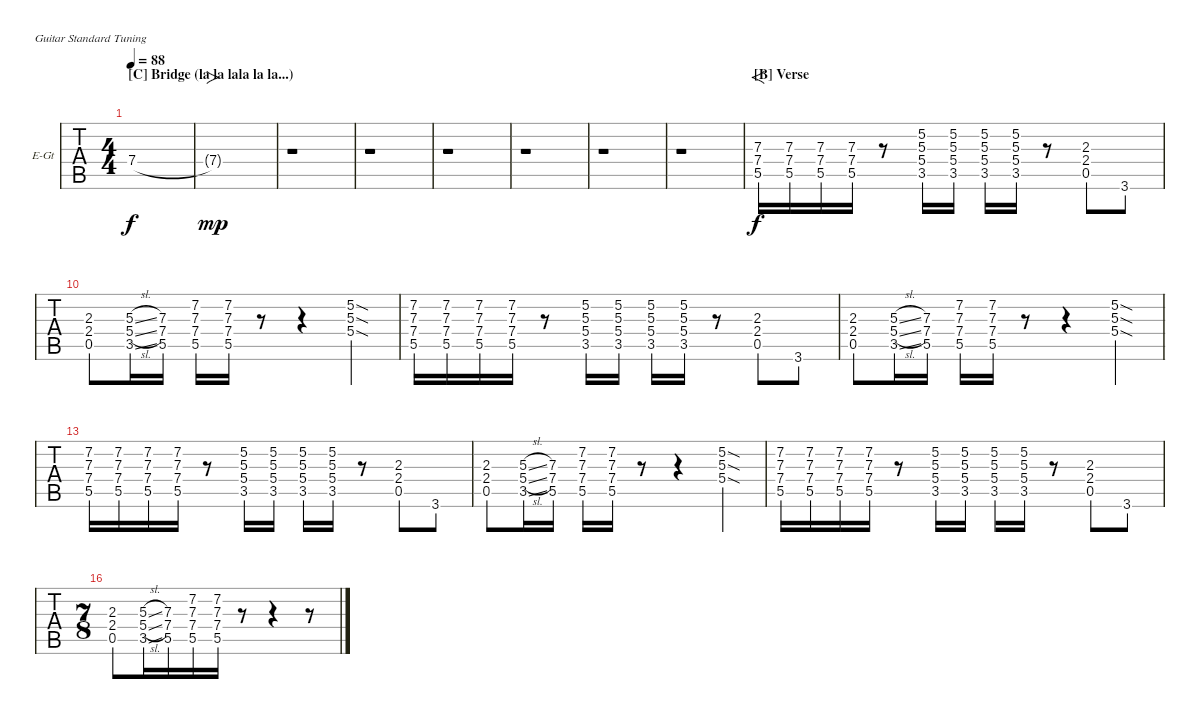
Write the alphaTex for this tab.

\bracketExtendMode nobrackets
\firstSystemTrackNameOrientation horizontal
\otherSystemsTrackNameOrientation horizontal
\defaultBarNumberDisplay FirstOfSystem
\track ("Guitar 1" "E-Gt") {instrument distortionguitar}
\staff {tabs}
\tuning (E4 B3 G3 D3 A2 E2)
\ts (4 4)
\beaming (8 2 2 2 2)
\section ("C" "Bridge (la la lala la la...)")
\scale
0.386139
\tempo 88
\accidentals auto
\clef g2
\ottava regular
\simile none
\ks a
7.4.1{lyrics (0 "") lyrics (1 "") lyrics (2 "") lyrics (3 "") lyrics (4 "") dy f} |
\scale
0.613861 7.4{t}.1{fo dy mp} |
\scale
0.5 r.1 |
\scale
0.5 r.1 |
\scale
0.5 r.1 |
\scale
0.5 r.1 |
\scale
0.5 r.1 |
\scale
0.5 r.1 |
\section ("B" "Verse")
\scale
0.5 (7.3 7.4 5.5).16{f lyrics (0 "") lyrics (1 "") lyrics (2 "") lyrics (3 "") lyrics (4 "") dy f} (7.3 7.4 5.5).16{lyrics (0 "") lyrics (1 "") lyrics (2 "") lyrics (3 "") lyrics (4 "")} (7.3 7.4 5.5).16{lyrics (0 "") lyrics (1 "") lyrics (2 "") lyrics (3 "") lyrics (4 "")} (7.3 7.4 5.5).16{lyrics (0 "") lyrics (1 "") lyrics (2 "") lyrics (3 "") lyrics (4 "")} r.8 (5.2 5.3 5.4 3.5).16{lyrics (0 "") lyrics (1 "") lyrics (2 "") lyrics (3 "") lyrics (4 "")} (5.2 5.3 5.4 3.5).16{lyrics (0 "") lyrics (1 "") lyrics (2 "") lyrics (3 "") lyrics (4 "")} (5.2 5.3 5.4 3.5).16{lyrics (0 "") lyrics (1 "") lyrics (2 "") lyrics (3 "") lyrics (4 "")} (5.2 5.3 5.4 3.5).16{lyrics (0 "") lyrics (1 "") lyrics (2 "") lyrics (3 "") lyrics (4 "")} r.8 (2.3{st} 2.4{st} 0.5{st}).8{lyrics (0 "") lyrics (1 "") lyrics (2 "") lyrics (3 "") lyrics (4 "")} 3.6{st}.8{lyrics (0 "") lyrics (1 "") lyrics (2 "") lyrics (3 "") lyrics (4 "")} |
\scale
0.5 (2.3{st} 2.4{st} 0.5{st}).8{lyrics (0 "") lyrics (1 "") lyrics (2 "") lyrics (3 "") lyrics (4 "")} (5.3{sl} 5.4{sl} 3.5{sl}).16 (7.3 7.4 5.5).16 (7.2 7.3 7.4 5.5).16{lyrics (0 "") lyrics (1 "") lyrics (2 "") lyrics (3 "") lyrics (4 "")} (7.2 7.3 7.4 5.5).16{lyrics (0 "") lyrics (1 "") lyrics (2 "") lyrics (3 "") lyrics (4 "")} r.8 r.4 (5.2{sod} 5.3{sod} 5.4{sod}).4{lyrics (0 "") lyrics (1 "") lyrics (2 "") lyrics (3 "") lyrics (4 "")} |
\scale
0.5 (7.2 7.3 7.4 5.5).16{lyrics (0 "") lyrics (1 "") lyrics (2 "") lyrics (3 "") lyrics (4 "")} (7.2 7.3 7.4 5.5).16{lyrics (0 "") lyrics (1 "") lyrics (2 "") lyrics (3 "") lyrics (4 "")} (7.2 7.3 7.4 5.5).16{lyrics (0 "") lyrics (1 "") lyrics (2 "") lyrics (3 "") lyrics (4 "")} (7.2 7.3 7.4 5.5).16{lyrics (0 "") lyrics (1 "") lyrics (2 "") lyrics (3 "") lyrics (4 "")} r.8 (5.2 5.3 5.4 3.5).16{lyrics (0 "") lyrics (1 "") lyrics (2 "") lyrics (3 "") lyrics (4 "")} (5.2 5.3 5.4 3.5).16{lyrics (0 "") lyrics (1 "") lyrics (2 "") lyrics (3 "") lyrics (4 "")} (5.2 5.3 5.4 3.5).16{lyrics (0 "") lyrics (1 "") lyrics (2 "") lyrics (3 "") lyrics (4 "")} (5.2 5.3 5.4 3.5).16{lyrics (0 "") lyrics (1 "") lyrics (2 "") lyrics (3 "") lyrics (4 "")} r.8 (2.3{st} 2.4{st} 0.5{st}).8{lyrics (0 "") lyrics (1 "") lyrics (2 "") lyrics (3 "") lyrics (4 "")} 3.6{st}.8{lyrics (0 "") lyrics (1 "") lyrics (2 "") lyrics (3 "") lyrics (4 "")} |
\scale
0.5 (2.3{st} 2.4{st} 0.5{st}).8{lyrics (0 "") lyrics (1 "") lyrics (2 "") lyrics (3 "") lyrics (4 "")} (5.3{sl} 5.4{sl} 3.5{sl}).16 (7.3 7.4 5.5).16 (7.2 7.3 7.4 5.5).16{lyrics (0 "") lyrics (1 "") lyrics (2 "") lyrics (3 "") lyrics (4 "")} (7.2 7.3 7.4 5.5).16{lyrics (0 "") lyrics (1 "") lyrics (2 "") lyrics (3 "") lyrics (4 "")} r.8 r.4 (5.2{sod} 5.3{sod} 5.4{sod}).4{lyrics (0 "") lyrics (1 "") lyrics (2 "") lyrics (3 "") lyrics (4 "")} |
\scale
0.5 (7.2 7.3 7.4 5.5).16{lyrics (0 "") lyrics (1 "") lyrics (2 "") lyrics (3 "") lyrics (4 "")} (7.2 7.3 7.4 5.5).16{lyrics (0 "") lyrics (1 "") lyrics (2 "") lyrics (3 "") lyrics (4 "")} (7.2 7.3 7.4 5.5).16{lyrics (0 "") lyrics (1 "") lyrics (2 "") lyrics (3 "") lyrics (4 "")} (7.2 7.3 7.4 5.5).16{lyrics (0 "") lyrics (1 "") lyrics (2 "") lyrics (3 "") lyrics (4 "")} r.8 (5.2 5.3 5.4 3.5).16{lyrics (0 "") lyrics (1 "") lyrics (2 "") lyrics (3 "") lyrics (4 "")} (5.2 5.3 5.4 3.5).16{lyrics (0 "") lyrics (1 "") lyrics (2 "") lyrics (3 "") lyrics (4 "")} (5.2 5.3 5.4 3.5).16{lyrics (0 "") lyrics (1 "") lyrics (2 "") lyrics (3 "") lyrics (4 "")} (5.2 5.3 5.4 3.5).16{lyrics (0 "") lyrics (1 "") lyrics (2 "") lyrics (3 "") lyrics (4 "")} r.8 (2.3{st} 2.4{st} 0.5{st}).8{lyrics (0 "") lyrics (1 "") lyrics (2 "") lyrics (3 "") lyrics (4 "")} 3.6{st}.8{lyrics (0 "") lyrics (1 "") lyrics (2 "") lyrics (3 "") lyrics (4 "")} |
\scale
0.5 (2.3{st} 2.4{st} 0.5{st}).8{lyrics (0 "") lyrics (1 "") lyrics (2 "") lyrics (3 "") lyrics (4 "")} (5.3{sl} 5.4{sl} 3.5{sl}).16 (7.3 7.4 5.5).16 (7.2 7.3 7.4 5.5).16{lyrics (0 "") lyrics (1 "") lyrics (2 "") lyrics (3 "") lyrics (4 "")} (7.2 7.3 7.4 5.5).16{lyrics (0 "") lyrics (1 "") lyrics (2 "") lyrics (3 "") lyrics (4 "")} r.8 r.4 (5.2{sod} 5.3{sod} 5.4{sod}).4{lyrics (0 "") lyrics (1 "") lyrics (2 "") lyrics (3 "") lyrics (4 "")} |
\scale
0.511628 (7.2 7.3 7.4 5.5).16{lyrics (0 "") lyrics (1 "") lyrics (2 "") lyrics (3 "") lyrics (4 "")} (7.2 7.3 7.4 5.5).16{lyrics (0 "") lyrics (1 "") lyrics (2 "") lyrics (3 "") lyrics (4 "")} (7.2 7.3 7.4 5.5).16{lyrics (0 "") lyrics (1 "") lyrics (2 "") lyrics (3 "") lyrics (4 "")} (7.2 7.3 7.4 5.5).16{lyrics (0 "") lyrics (1 "") lyrics (2 "") lyrics (3 "") lyrics (4 "")} r.8 (5.2 5.3 5.4 3.5).16{lyrics (0 "") lyrics (1 "") lyrics (2 "") lyrics (3 "") lyrics (4 "")} (5.2 5.3 5.4 3.5).16{lyrics (0 "") lyrics (1 "") lyrics (2 "") lyrics (3 "") lyrics (4 "")} (5.2 5.3 5.4 3.5).16{lyrics (0 "") lyrics (1 "") lyrics (2 "") lyrics (3 "") lyrics (4 "")} (5.2 5.3 5.4 3.5).16{lyrics (0 "") lyrics (1 "") lyrics (2 "") lyrics (3 "") lyrics (4 "")} r.8 (2.3{st} 2.4{st} 0.5{st}).8{lyrics (0 "") lyrics (1 "") lyrics (2 "") lyrics (3 "") lyrics (4 "")} 3.6{st}.8{lyrics (0 "") lyrics (1 "") lyrics (2 "") lyrics (3 "") lyrics (4 "")} |
\ts (7 8)
\beaming (8 3 2 2)
\scale
0.488372 (2.3{st} 2.4{st} 0.5{st}).8{lyrics (0 "") lyrics (1 "") lyrics (2 "") lyrics (3 "") lyrics (4 "")} (5.3{sl} 5.4{sl} 3.5{sl}).16 (7.3 7.4 5.5).16 (7.2 7.3 7.4 5.5).16{lyrics (0 "") lyrics (1 "") lyrics (2 "") lyrics (3 "") lyrics (4 "")} (7.2 7.3 7.4 5.5).16{lyrics (0 "") lyrics (1 "") lyrics (2 "") lyrics (3 "") lyrics (4 "")} r.8 r.4 r.8
